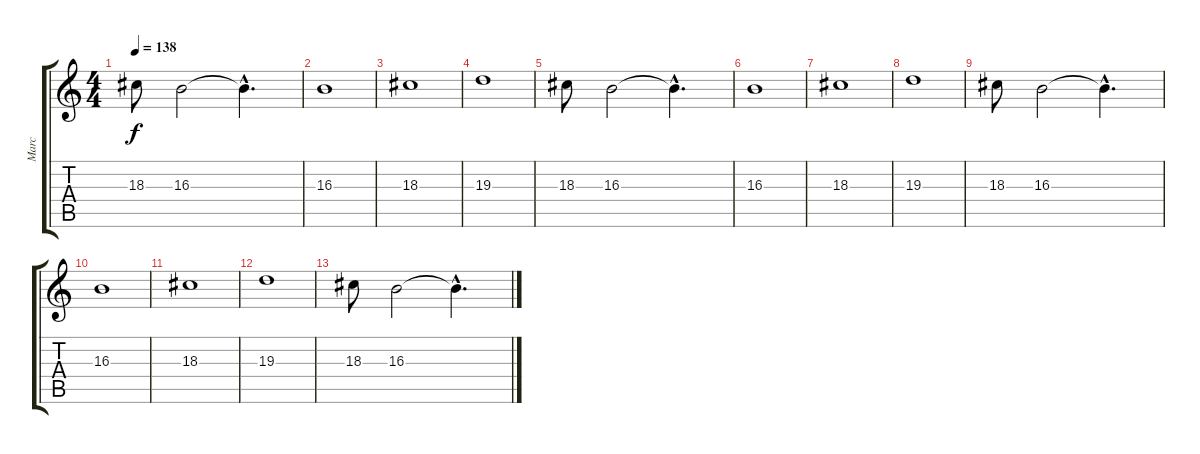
\track ("Marc" "Marc") {instrument trumpet}
\staff {score tabs}
\tuning (E4 B3 G3 D3 A2 E2) {hide}
\ts (4 4)
\tempo 138
\clef g2
\ks c
18.3.8{dy f} 16.3.2 16.3{hac t}.4{d} |
16.3.1 |
18.3.1 |
19.3.1 |
18.3.8 16.3.2 16.3{hac t}.4{d} |
16.3.1 |
18.3.1 |
19.3.1 |
18.3.8 16.3.2 16.3{hac t}.4{d} |
16.3.1 |
18.3.1 |
19.3.1 |
18.3.8 16.3.2 16.3{hac t}.4{d}
